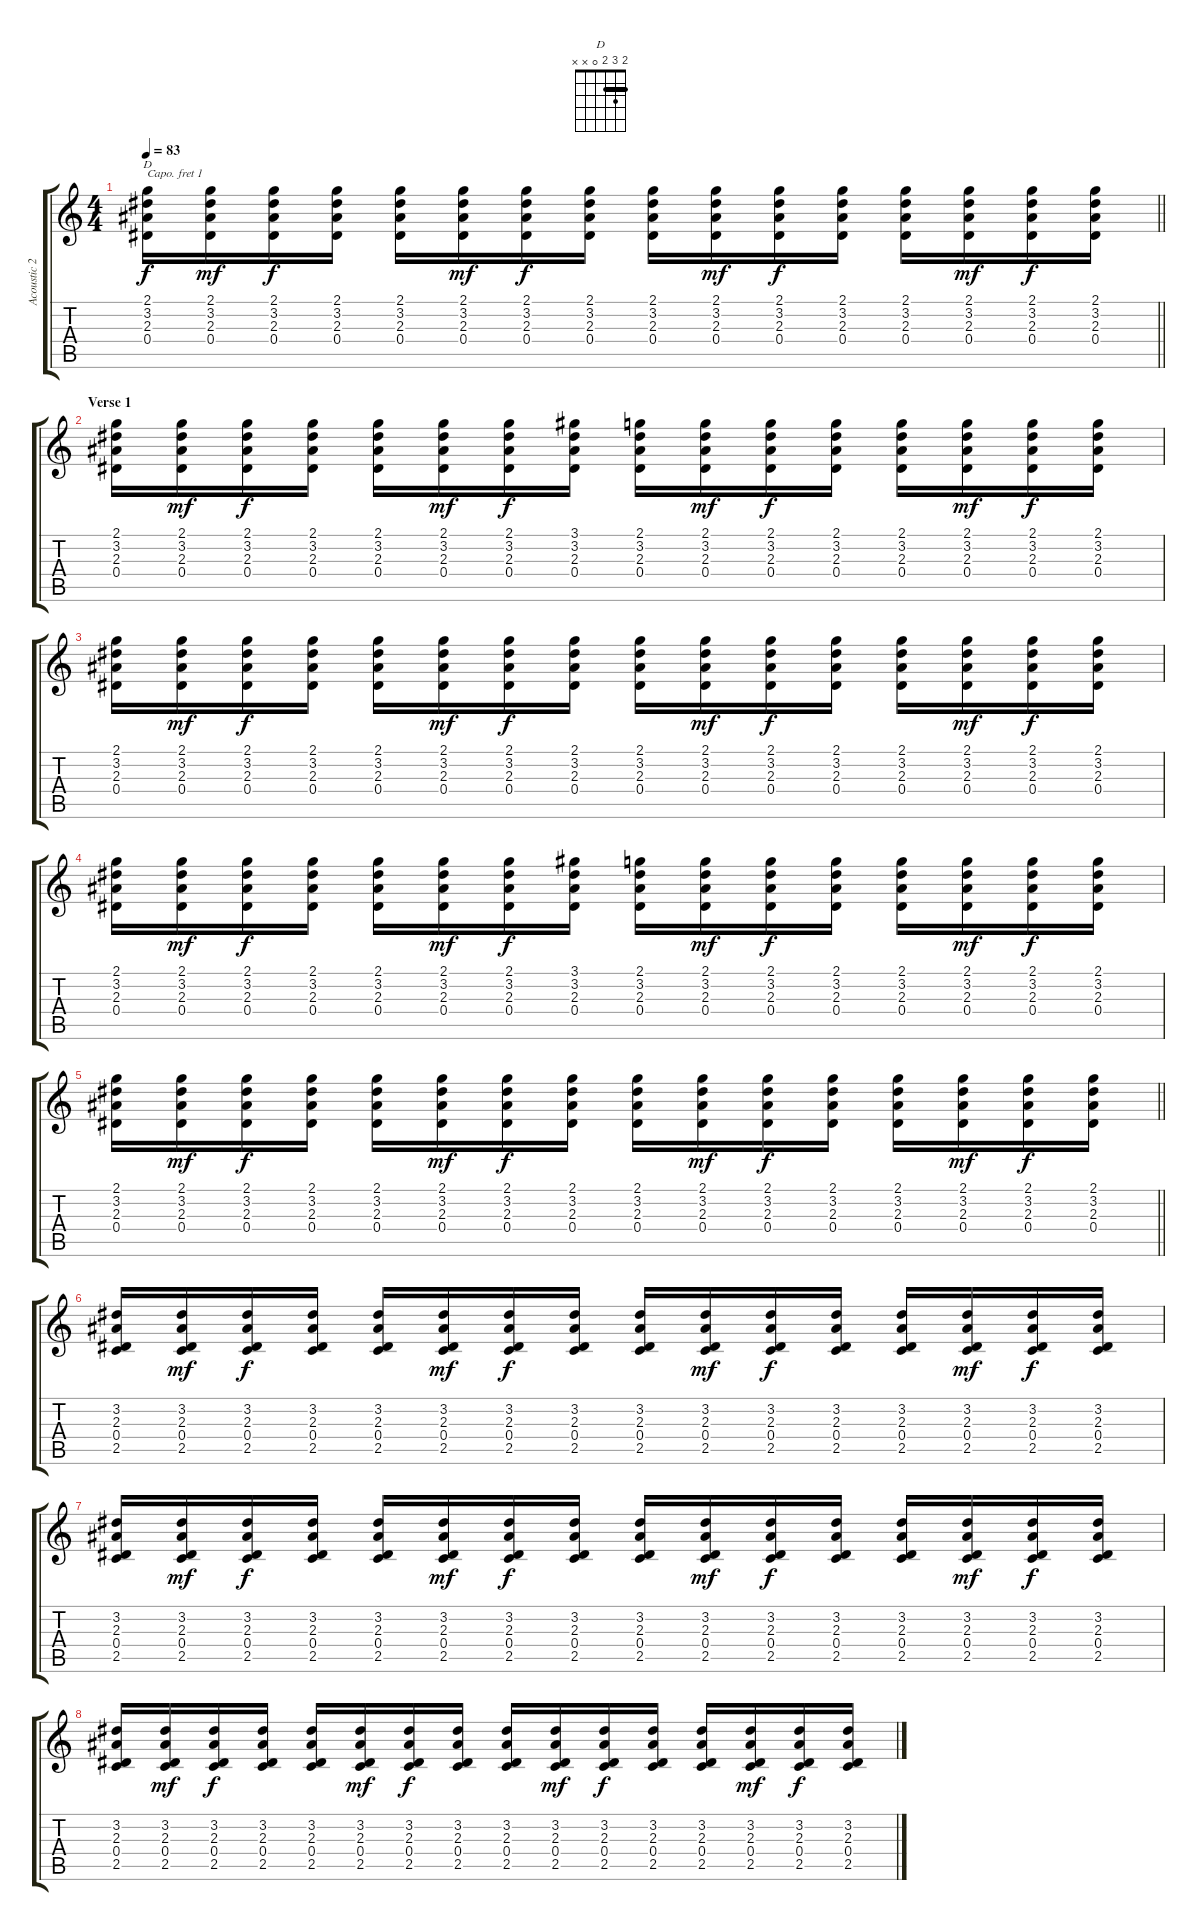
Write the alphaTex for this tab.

\track ("Acoustic 2" "Acoustic 2") {instrument acousticguitarsteel}
\staff {score tabs}
\capo 1
\tuning (E4 B3 G3 D3 A2 E2) {hide}
\chord ("D" 2 3 2 0 x x) {barre 2}
\ts (4 4)
\tempo 83
\clef g2
\barLineRight lightlight
\ks c
(2.1 3.2 2.3 0.4).16{ch "D" dy f} (2.1 3.2 2.3 0.4).16{dy mf} (2.1 3.2 2.3 0.4).16{dy f} (2.1 3.2 2.3 0.4).16 (2.1 3.2 2.3 0.4).16 (2.1 3.2 2.3 0.4).16{dy mf} (2.1 3.2 2.3 0.4).16{dy f} (2.1 3.2 2.3 0.4).16 (2.1 3.2 2.3 0.4).16 (2.1 3.2 2.3 0.4).16{dy mf} (2.1 3.2 2.3 0.4).16{dy f} (2.1 3.2 2.3 0.4).16 (2.1 3.2 2.3 0.4).16 (2.1 3.2 2.3 0.4).16{dy mf} (2.1 3.2 2.3 0.4).16{dy f} (2.1 3.2 2.3 0.4).16 |
\section ("" "Verse 1")
(2.1 3.2 2.3 0.4).16 (2.1 3.2 2.3 0.4).16{dy mf} (2.1 3.2 2.3 0.4).16{dy f} (2.1 3.2 2.3 0.4).16 (2.1 3.2 2.3 0.4).16 (2.1 3.2 2.3 0.4).16{dy mf} (2.1 3.2 2.3 0.4).16{dy f} (3.1 3.2 2.3 0.4).16 (2.1 3.2 2.3 0.4).16 (2.1 3.2 2.3 0.4).16{dy mf} (2.1 3.2 2.3 0.4).16{dy f} (2.1 3.2 2.3 0.4).16 (2.1 3.2 2.3 0.4).16 (2.1 3.2 2.3 0.4).16{dy mf} (2.1 3.2 2.3 0.4).16{dy f} (2.1 3.2 2.3 0.4).16 |
(2.1 3.2 2.3 0.4).16 (2.1 3.2 2.3 0.4).16{dy mf} (2.1 3.2 2.3 0.4).16{dy f} (2.1 3.2 2.3 0.4).16 (2.1 3.2 2.3 0.4).16 (2.1 3.2 2.3 0.4).16{dy mf} (2.1 3.2 2.3 0.4).16{dy f} (2.1 3.2 2.3 0.4).16 (2.1 3.2 2.3 0.4).16 (2.1 3.2 2.3 0.4).16{dy mf} (2.1 3.2 2.3 0.4).16{dy f} (2.1 3.2 2.3 0.4).16 (2.1 3.2 2.3 0.4).16 (2.1 3.2 2.3 0.4).16{dy mf} (2.1 3.2 2.3 0.4).16{dy f} (2.1 3.2 2.3 0.4).16 |
(2.1 3.2 2.3 0.4).16 (2.1 3.2 2.3 0.4).16{dy mf} (2.1 3.2 2.3 0.4).16{dy f} (2.1 3.2 2.3 0.4).16 (2.1 3.2 2.3 0.4).16 (2.1 3.2 2.3 0.4).16{dy mf} (2.1 3.2 2.3 0.4).16{dy f} (3.1 3.2 2.3 0.4).16 (2.1 3.2 2.3 0.4).16 (2.1 3.2 2.3 0.4).16{dy mf} (2.1 3.2 2.3 0.4).16{dy f} (2.1 3.2 2.3 0.4).16 (2.1 3.2 2.3 0.4).16 (2.1 3.2 2.3 0.4).16{dy mf} (2.1 3.2 2.3 0.4).16{dy f} (2.1 3.2 2.3 0.4).16 |
\barLineRight lightlight
(2.1 3.2 2.3 0.4).16 (2.1 3.2 2.3 0.4).16{dy mf} (2.1 3.2 2.3 0.4).16{dy f} (2.1 3.2 2.3 0.4).16 (2.1 3.2 2.3 0.4).16 (2.1 3.2 2.3 0.4).16{dy mf} (2.1 3.2 2.3 0.4).16{dy f} (2.1 3.2 2.3 0.4).16 (2.1 3.2 2.3 0.4).16 (2.1 3.2 2.3 0.4).16{dy mf} (2.1 3.2 2.3 0.4).16{dy f} (2.1 3.2 2.3 0.4).16 (2.1 3.2 2.3 0.4).16 (2.1 3.2 2.3 0.4).16{dy mf} (2.1 3.2 2.3 0.4).16{dy f} (2.1 3.2 2.3 0.4).16 |
(3.2 2.3 0.4 2.5).16 (3.2 2.3 0.4 2.5).16{dy mf} (3.2 2.3 0.4 2.5).16{dy f} (3.2 2.3 0.4 2.5).16 (3.2 2.3 0.4 2.5).16 (3.2 2.3 0.4 2.5).16{dy mf} (3.2 2.3 0.4 2.5).16{dy f} (3.2 2.3 0.4 2.5).16 (3.2 2.3 0.4 2.5).16 (3.2 2.3 0.4 2.5).16{dy mf} (3.2 2.3 0.4 2.5).16{dy f} (3.2 2.3 0.4 2.5).16 (3.2 2.3 0.4 2.5).16 (3.2 2.3 0.4 2.5).16{dy mf} (3.2 2.3 0.4 2.5).16{dy f} (3.2 2.3 0.4 2.5).16 |
(3.2 2.3 0.4 2.5).16 (3.2 2.3 0.4 2.5).16{dy mf} (3.2 2.3 0.4 2.5).16{dy f} (3.2 2.3 0.4 2.5).16 (3.2 2.3 0.4 2.5).16 (3.2 2.3 0.4 2.5).16{dy mf} (3.2 2.3 0.4 2.5).16{dy f} (3.2 2.3 0.4 2.5).16 (3.2 2.3 0.4 2.5).16 (3.2 2.3 0.4 2.5).16{dy mf} (3.2 2.3 0.4 2.5).16{dy f} (3.2 2.3 0.4 2.5).16 (3.2 2.3 0.4 2.5).16 (3.2 2.3 0.4 2.5).16{dy mf} (3.2 2.3 0.4 2.5).16{dy f} (3.2 2.3 0.4 2.5).16 |
(3.2 2.3 0.4 2.5).16 (3.2 2.3 0.4 2.5).16{dy mf} (3.2 2.3 0.4 2.5).16{dy f} (3.2 2.3 0.4 2.5).16 (3.2 2.3 0.4 2.5).16 (3.2 2.3 0.4 2.5).16{dy mf} (3.2 2.3 0.4 2.5).16{dy f} (3.2 2.3 0.4 2.5).16 (3.2 2.3 0.4 2.5).16 (3.2 2.3 0.4 2.5).16{dy mf} (3.2 2.3 0.4 2.5).16{dy f} (3.2 2.3 0.4 2.5).16 (3.2 2.3 0.4 2.5).16 (3.2 2.3 0.4 2.5).16{dy mf} (3.2 2.3 0.4 2.5).16{dy f} (3.2 2.3 0.4 2.5).16
